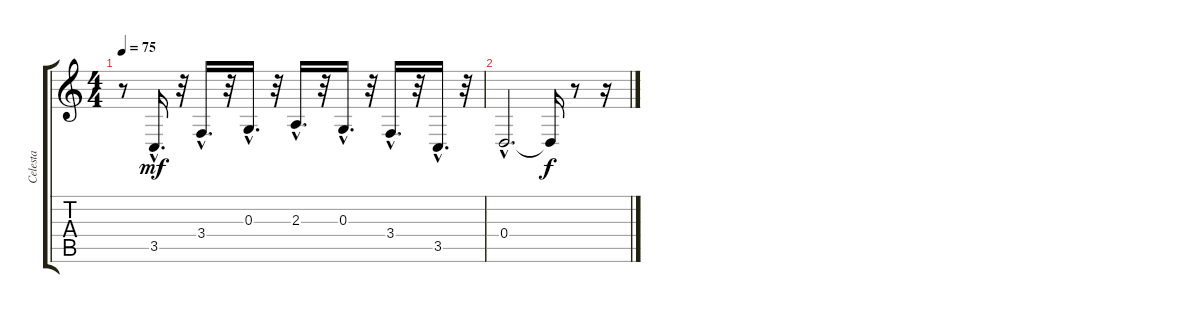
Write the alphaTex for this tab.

\track ("Celesta" "Celesta") {instrument celesta}
\staff {score tabs}
\tuning (E4 B3 G3 D3 A2 E2) {hide}
\ts (4 4)
\tempo 75
\clef g2
\ks c
r.8{dy f} 3.5{hac}.16{d dy mf} r.32 3.4{hac}.16{d} r.32 0.3{hac}.16{d} r.32 2.3{hac}.16{d} r.32 0.3{hac}.16{d} r.32 3.4{hac}.16{d} r.32 3.5{hac}.16{d} r.32 |
0.4{hac}.2{d} 0.4{t}.16{dy f} r.8 r.16
